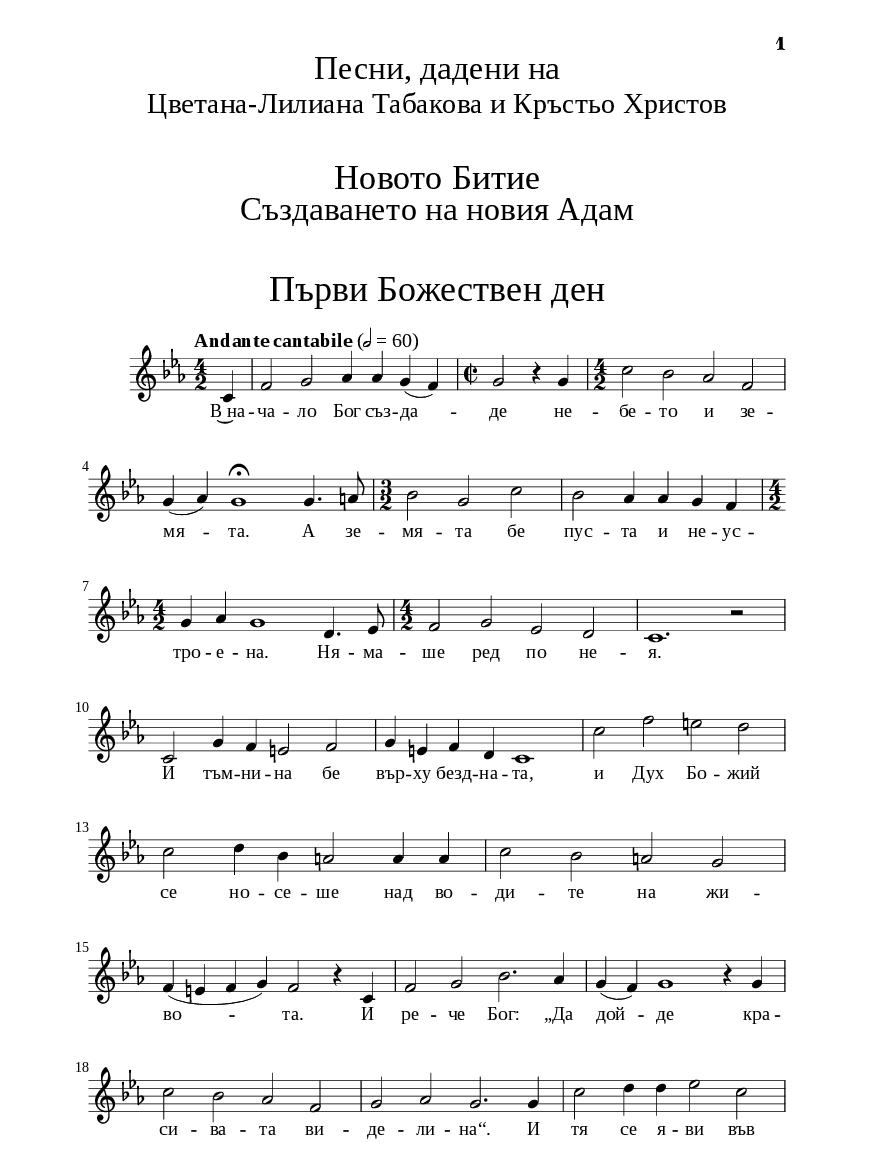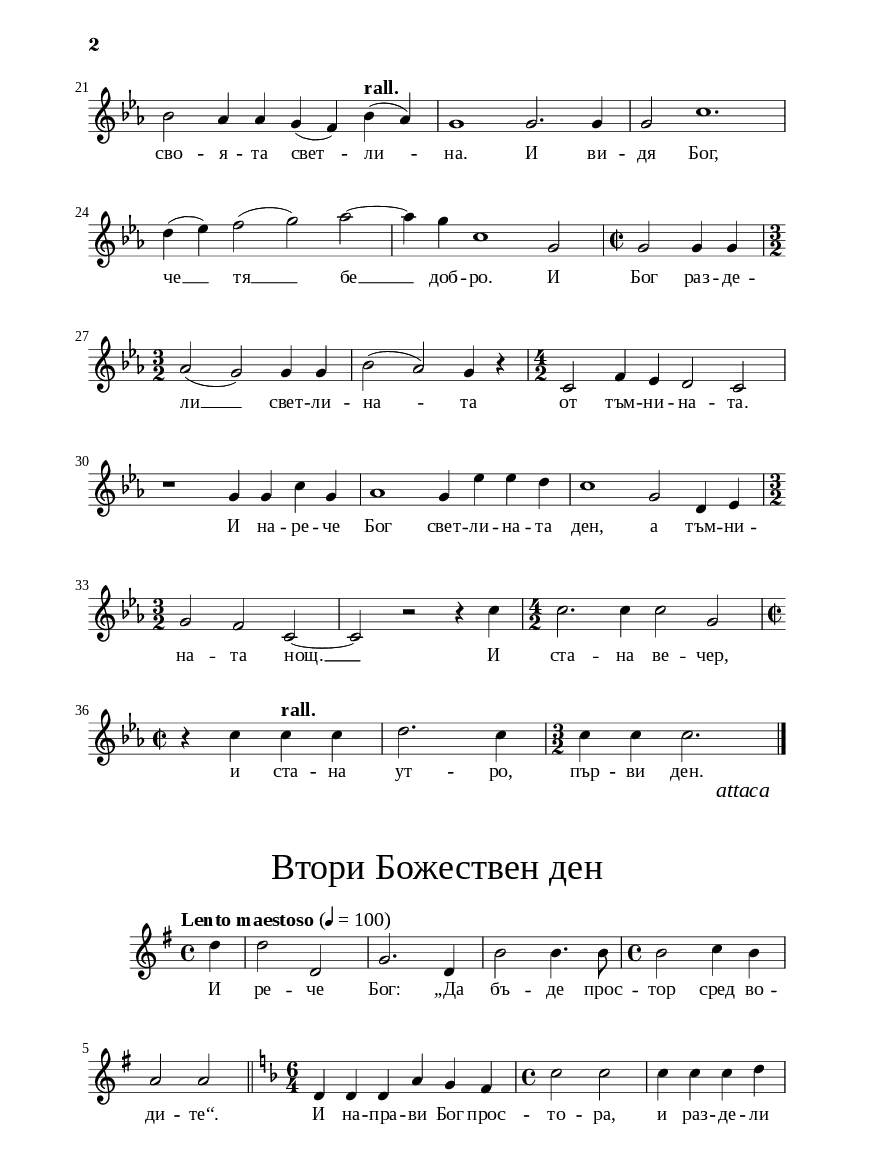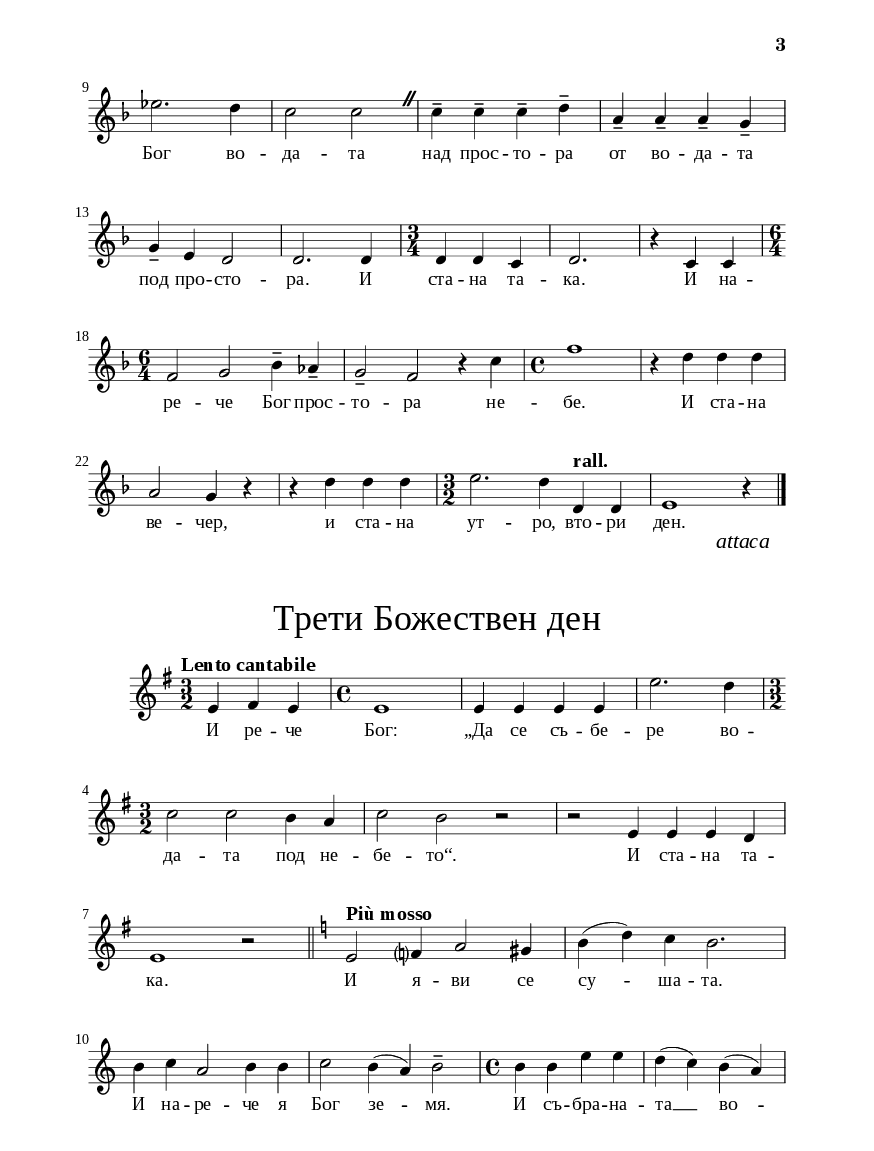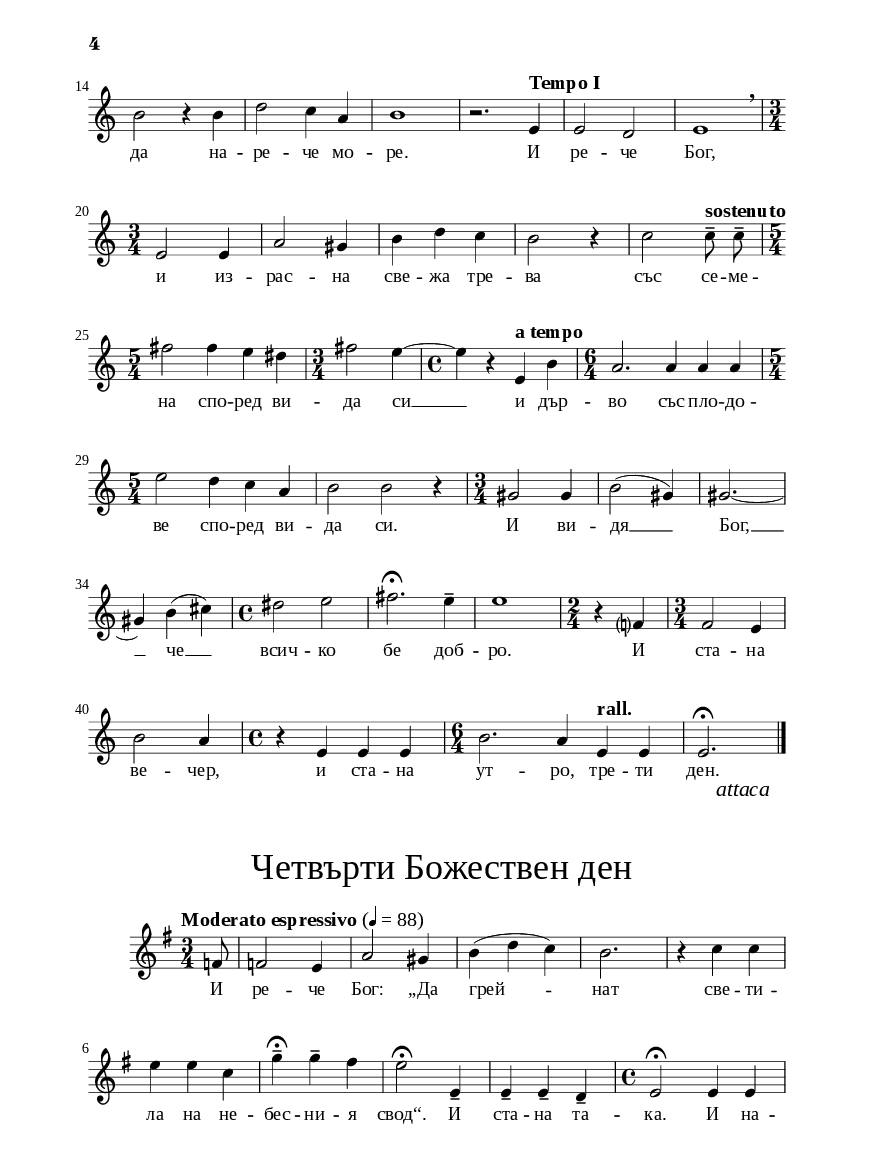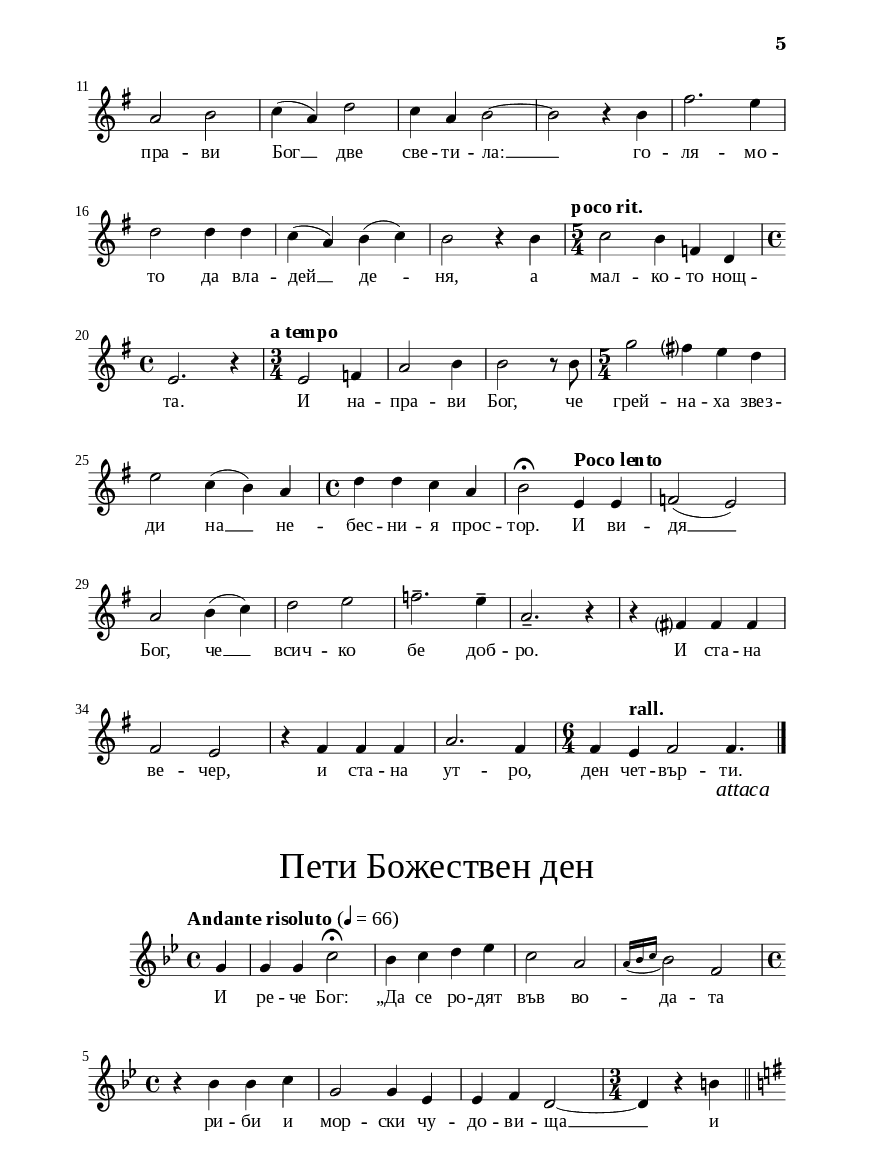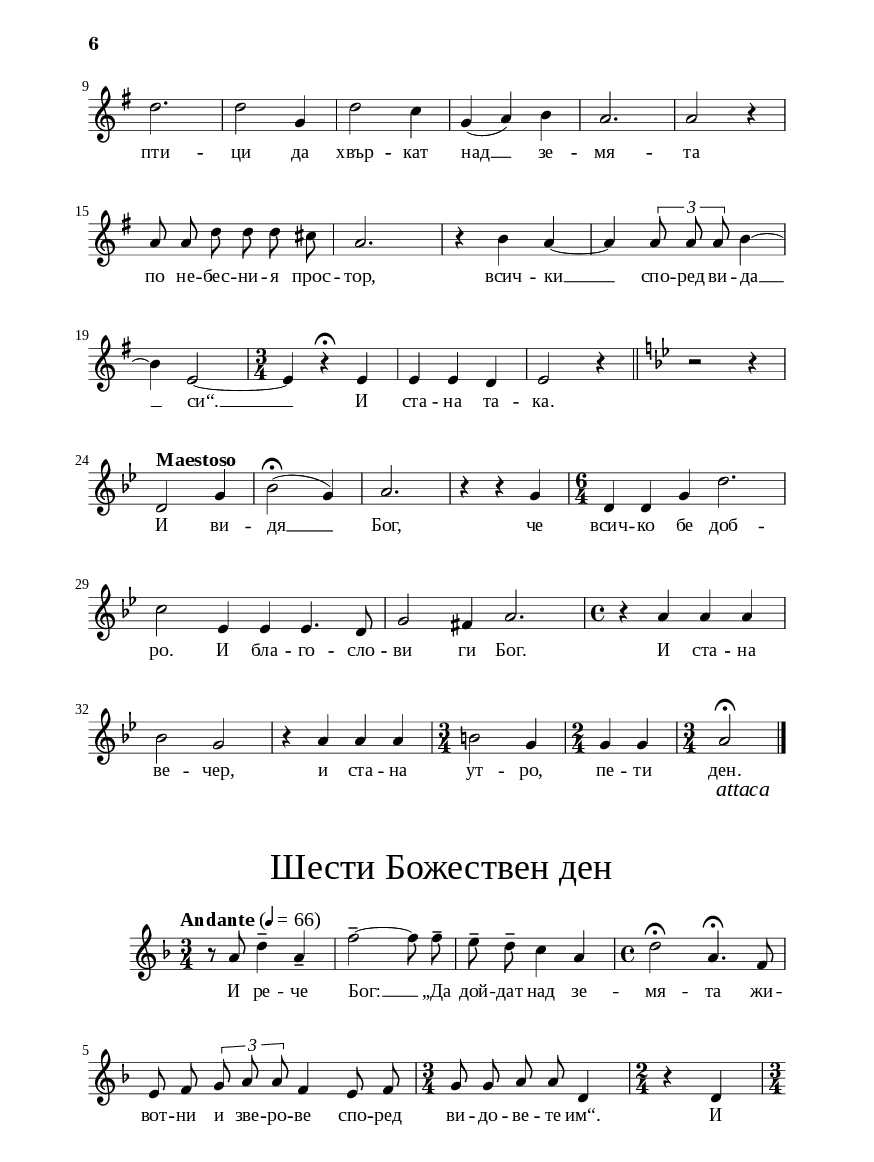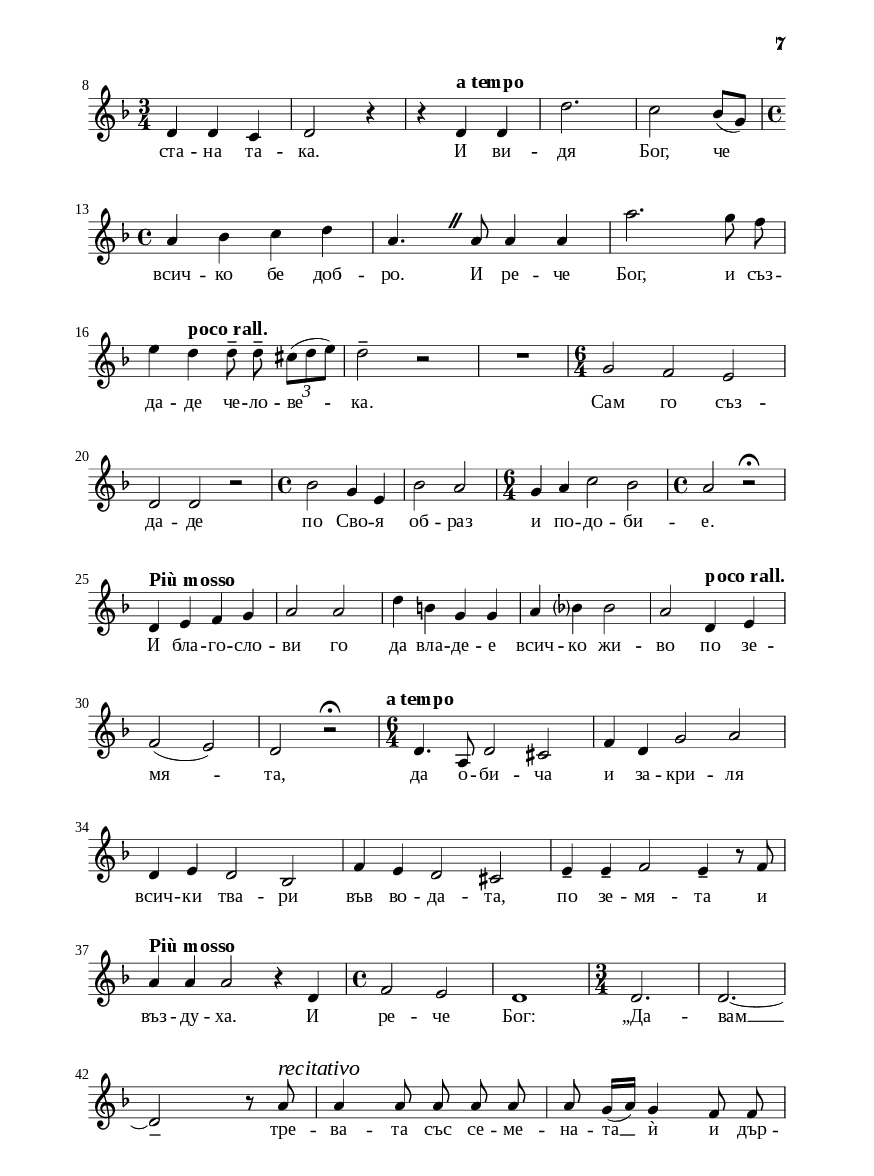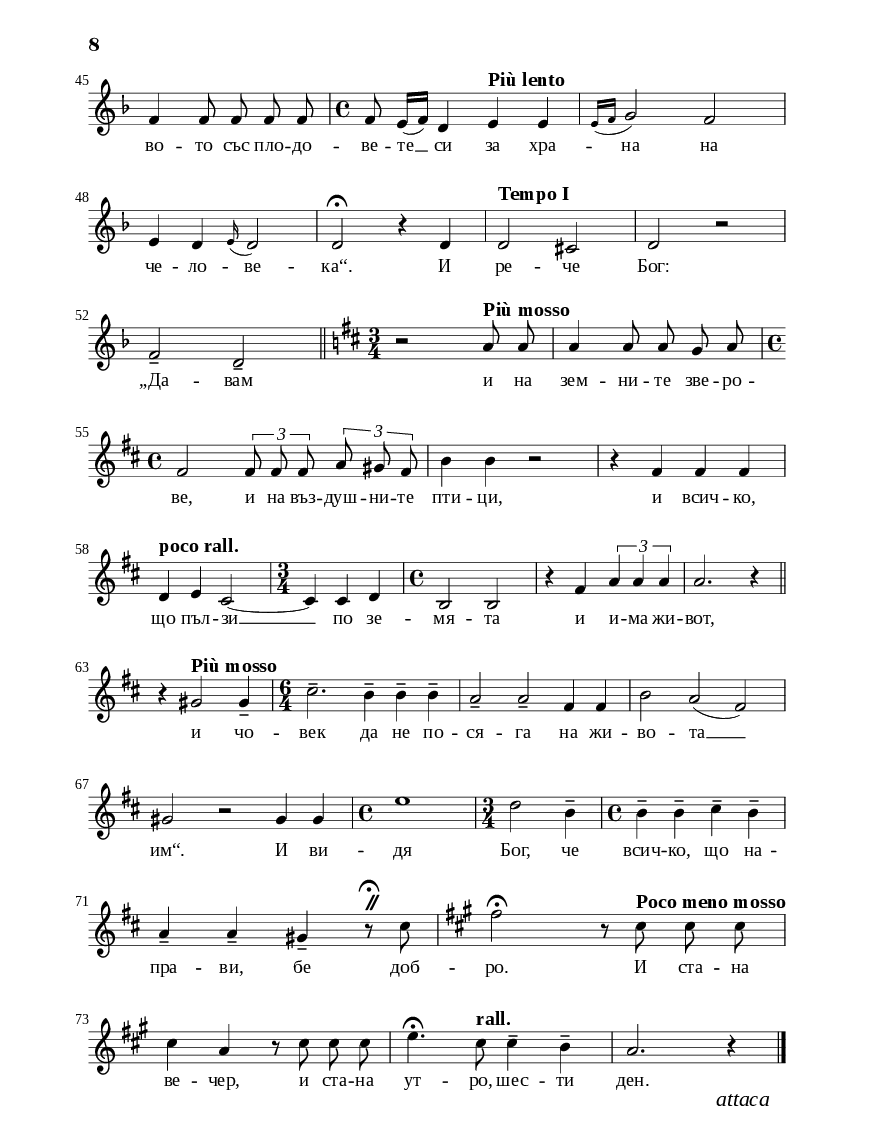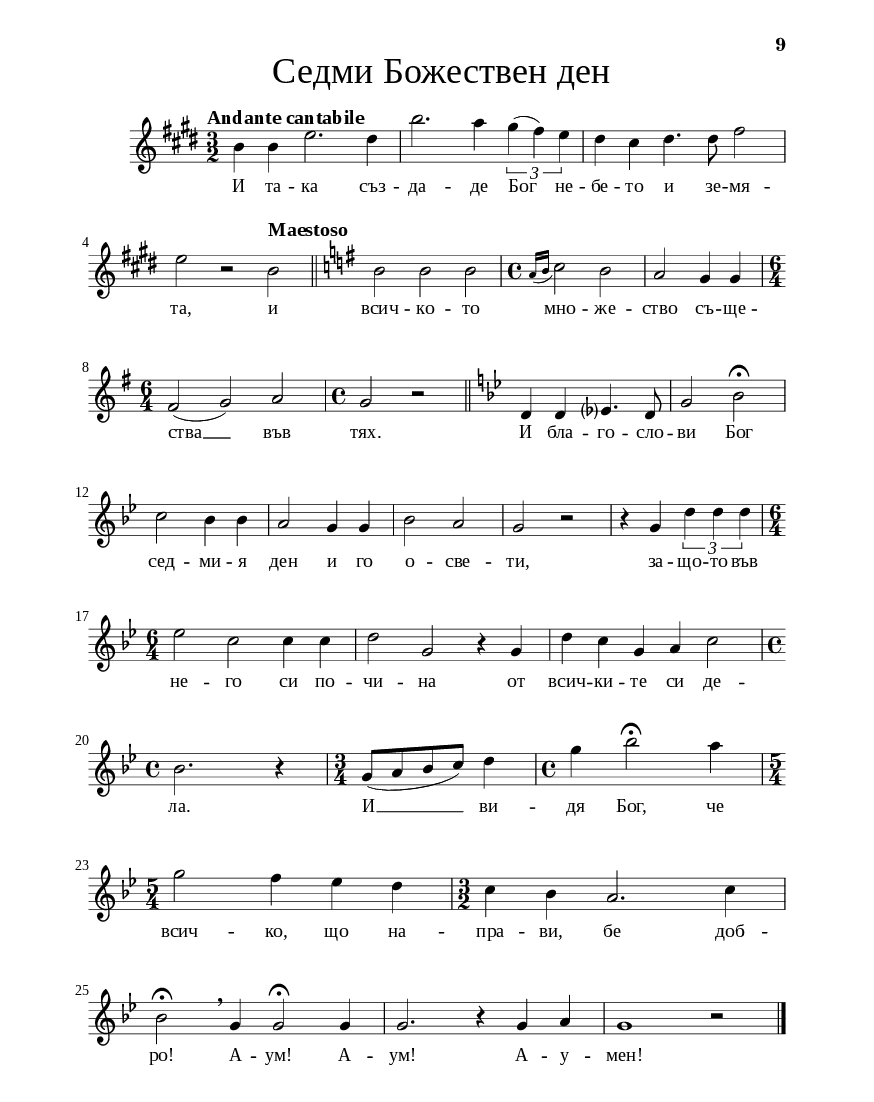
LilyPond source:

\version "2.24.4"

% include paper part and global functions
\include "include/globals.ily"

\bookpart {
  \label #'ref191
  \tocItem \markup "Новото Битие"
  \label #'ref191_1
  \tocItem \markup "     Първи Божествен ден"
  \include "include/bookpart-paper.ily"
  \markup \center-column \normal-text {
    \center-align


    \fill-line { \with-link #'ref_desc_18 \abs-fontsize #16  "Песни, дадени на" }
    \vspace #0.3
    \fill-line { \with-link #'ref_desc_18 \abs-fontsize #14  "Цветана-Лилиана Табакова и Кръстьо Христов" }
    \vspace #2
    \fill-line { \with-link #'ref_desc_18 \abs-fontsize #17  "Новото Битие" }
    \vspace #0.3
    \fill-line { \with-link #'ref_desc_18 \abs-fontsize #16  "Създаването на новия Адам" }
    \vspace #2
  }
  \paper {
      print-first-page-number = ##t
      bookpart-level-page-numbering = ##t
  print-page-number = ##t
      first-page-number = #171
}
\score {
    \include "include/score-layout.ily"
    \new Voice \absolute {
      \clef treble
      \key c \minor
      \time 4/2
      \tempoFunc "Andante cantabile" 2 "60"
      \autoBeamOff
      \partial 4
      c'4 | f'2 g'2
      as'4 as'4 g'4 ( f'4 ) | \time 2/2 g'2 r4 g'4 | % 3
      \time 4/2 c''2 bes'2 as'2 f'2 \break | % 4
      g'4 ( as'4 ) g'1 \fermata g'4. a'8 | % 5
      \time 3/2  bes'2 g'2 c''2 | % 6
      bes'2 as'4 as'4 g'4 f'4 \break | % 7
      \time 4/2  g'4 as'4 g'1 d'4. es'8 | % 8
      \time 4/2  f'2 g'2 es'2 d'2 | % 9
      c'1. r2 \break |
      c'2 g'4 f'4 e'2 f'2 | % 11
      g'4 e'4 f'4 d'4 c'1 | % 12
      c''2 f''2 e''2 d''2 \break | % 13
      c''2 d''4 bes'4 a'2 a'4 a'4 | % 14
      c''2 bes'2 a'2 g'2 \break | % 15
      f'4 ( e'4 f'4 g'4 ) f'2 r4 c'4 | % 16
      f'2 g'2 bes'2. as'4 | % 17
      g'4 ( f'4 ) g'1 r4 g'4 \break | % 18
      c''2 bes'2 as'2 f'2 | % 19
      g'2 as'2 g'2. g'4 |
      c''2 d''4 d''4 es''2 c''2 \break | % 21
      bes'2 as'4 as'4 g'4 ( f'4 )  \tempo "rall." bes'4( as'4 )
      | % 22
      g'1 g'2. g'4 | % 23
      g'2 c''1.  | \break % 24
      d''4 ( es''4 ) f''2 ( g''2 ) as''2 ~ | % 25
      as''4 g''4 c''1 g'2 | % 26
      \time 2/2  g'2 g'4 g'4 \break | % 27
      \time 3/2  as'2 ( g'2 ) g'4 g'4 | % 28
      bes'2 ( as'2 ) g'4 r4 | % 29
      \time 4/2  c'2 f'4 es'4 d'2 c'2 \break |
      r1 g'4 g'4 c''4 g'4 | % 31
      as'1 g'4 es''4 es''4 d''4 | % 32
      c''1 g'2 d'4 es'4 \break | % 33
      \time 3/2  g'2 f'2 c'2 ~ | % 34
      c'2 r2 r4 c''4 | % 35
      \time 4/2  c''2. c''4 c''2 g'2 \break | % 36
      \time 2/2  r4 c''4 \tempo "rall."  c''4c''4 | % 37
      d''2. c''4 | % 38
      \time 3/2 c''4 c''4 c''2. \bar "|."
    }

    \addlyrics {
      В~на -- ча --
      ло Бог съз -- да -- де не -- бе -- то и зе --
      мя -- та. А зе -- мя -- та бе пус -- та и не
      -- ус -- тро -- е -- на. Ня -- ма -- ше ред по
      не -- я. И тъм -- ни -- на бе вър -- ху безд --
      на -- та, и Дух Бо -- жий се но -- се -- ше
      над во -- ди -- те на жи -- во -- та. И ре --
      че Бог: „Да дой -- де кра -- си -- ва -- та ви
      -- де -- ли -- на“. И тя се я -- ви във сво --
      я -- та свет -- ли -- на. И ви -- дя Бог, че __
      тя __ бе __ доб -- ро. И Бог раз -- де -- ли __ свет --
      ли -- на -- та от тъм -- ни -- на -- та. И на --
      ре -- че Бог свет -- ли -- на -- та ден, а тъм
      -- ни -- на -- та нощ. __ И ста -- на ве -- чер, и
      ста -- на ут -- ро, пър -- ви ден.}

      \header {
        title = \titleFunc #'ref_desc_18 "Първи Божествен ден" "Părvi Božestven den"
      }

      \midi{}

    } % score

    \markup \raise #4.5 \override #'(baseline-skip . 2) {
      \column {
        \fill-line \huge \italic { "" "" \concat {"attaca" "   " }}
      }
    }
    \markup \vspace #2
    \label #'ref192
    \tocItem \markup "     Втори Божествен ден"
    \include "include/bookpart-paper.ily"
    \score {
      \include "include/score-layout.ily"
      \new Voice \absolute {
        \clef treble
        \key g \major
        \time 4/4
        \tempoFunc "Lento maestoso" 4 "100"
        \autoBeamOff
        \partial 4  d''4 | % 2
        d''2 d'2 | % 3
        g'2. d'4 | % 4
        b'2 b'4. b'8 | % 5
        \time 4/4 b'2 c''4 b'4 \break | % 6
        a'2 a'2 \bar "||"
        | % 7
        \time 6/4  | % 7
        \key d \minor
        d'4 d'4 d'4 a'4 g'4
        f'4 | % 8
        \time 4/4  | % 8
        c''2 c''2 | % 9
        c''4 c''4 c''4 d''4 \break|
        es''2. d''4  | % 11
        c''2 c''2 \caesura | % 12
        c''4 -- c''4 -- c''4 -- d''4
        -- | % 13
        a'4 -- a'4 -- a'4 -- g'4 -- \break | % 14
        g'4 -- e'4 d'2 | % 15
        d'2. d'4  | % 16
        \time 3/4  | % 16
        d'4 d'4 c'4 | % 17
        d'2. | % 18
        r4 c'4 c'4 | % 19
        \time 6/4  | % 19
        f'2 g'2 bes'4 -- as'4 -- |

        g'2 -- f'2 r4 c''4 | % 21
        \time 4/4  | % 21
        f''1  | % 22
        r4 d''4 d''4 d''4 \break | % 23
        a'2 g'4 r4 | % 24
        r4 d''4 d''4 d''4 | % 25
        \time 3/2  | % 25
        e''2. d''4 \tempo "rall." d'4
        d'4 | % 26
        e'1 r4 \bar "|."
      }

      \addlyrics {
        И
        ре -- че Бог: „Да бъ -- де прос --
        тор сред во -- ди -- те“. И на --
        пра -- ви Бог прос -- то -- ра, и
        раз -- де -- ли Бог во -- да -- та
        над прос -- то -- ра от во -- да --
        та под про -- сто -- ра. И ста --
        на та -- ка. И на -- ре -- че Бог
        прос -- то -- ра не -- бе. И ста --
        на ве -- чер, и ста -- на ут -- ро,
        вто -- ри ден.}

        \header {
          title = \titleFunc #'ref_desc_18 "Втори Божествен ден" "Vtori Božestven den"
        }

        \midi{}

      } % score

      \markup \raise #4.5 \override #'(baseline-skip . 2) {
        \column {
          \fill-line \huge \italic { "" "" \concat {"attaca" "   " }}
        }
      }
      \markup \vspace #2
      \label #'ref193
      \tocItem \markup "     Трети Божествен ден"
      \include "include/bookpart-paper.ily"
      \score {
        \include "include/score-layout.ily"

        \new Voice \absolute {
          \clef treble
          \key e \minor
          \time 3/2
          \tempo "Lento cantabile"
          \autoBeamOff
          \partial 2.
          e'4  fis'4
          e'4 | % 2
          \time 4/4  | % 2
          e'1 | % 3
          e'4  e'4  e'4  e'4 | % 4
          e''2. d''4 \break  | % 5
          \time 3/2   | % 5
          c''2 c''2 b'4  a'4 | % 6
          c''2 b'2 r2 | % 7
          r2  e'4  e'4  e'4  d'4 \break | % 8
          e'1 r2 \bar "||"
          \key a \minor | % 9
          \tempo "Più mosso"e'2 f'?4  a'2
          gis'4 |
          b'4 ( d''4 ) c''4 b'2. \break | % 11
          b'4 c''4  a'2 b'4 b'4
          | % 12
          c''2 b'4 (  a'4 ) b'2 -- | % 13
          \time 4/4  | % 13
          b'4 b'4 e''4 e''4 | % 14
          d''4 ( c''4 ) b'4 (  a'4 )
          \break | % 15
          b'2 r4 b'4 | % 16
          d''2 c''4  a'4 | % 17
          b'1 | % 18
          r2.  \tempo "Tempo I" e'4 | % 19
          e'2  d'2 |
          e'1 \breathe  \break | % 21
          \time 3/4  | % 21
          e'2  e'4  | % 22
          a'2  gis'4 | % 23
          b'4 d''4 c''4 | % 24
          b'2 r4 | % 25
          c''2 \tempo"sostenuto" c''8 --
          c''8 -- \break | % 26
          \time 5/4  | % 26
          fis''2 fis''4 e''4 dis''4 | % 27
          \time 3/4  | % 27
          fis''2 e''4 ~ | % 28
          \time 4/4  | % 28
          e''4 r4  \tempo"a tempo"e'4
          b'4 | % 29
          \time 6/4  | % 29
          a'2.  a'4  a'4  a'4 \break |
          \time 5/4  |
          e''2 d''4 c''4  a'4  | % 31
          b'2 b'2 r4 | % 32
          \time 3/4  | % 32
          gis'2  gis'4 | % 33
          b'2 (  gis'4 ) | % 34
          gis'2. ~ \break | % 35
          gis'4 b'4 ( cis''4 ) | % 36
          \time 4/4  | % 36
          dis''2 e''2  | % 37
          fis''2. ^\fermata e''4 -- | % 38
          e''1 | % 39
          \time 2/4  | % 39
          r4  f'?4 |
          \time 3/4  |
          f'2  e'4 \break | % 41
          b'2  a'4 | % 42
          \time 4/4  | % 42
          r4  e'4  e'4  e'4 | % 43
          \time 6/4  | % 43
          b'2.  a'4   % 44
          \tempo"rall."e'4 e'4 | e'2. \fermata
          \bar "|."
        }

        \addlyrics {
          И
          ре -- че Бог: „Да се съ -- бе --
          ре во -- да -- та под не -- бе --
          то“. И ста -- на та -- ка. И я --
          ви се су -- ша -- та. И на --
          ре -- че я Бог зе -- мя. И съ
          -- бра -- на -- та __  во -- да на
          -- ре -- че мо -- ре. И ре -- че
          Бог, и из -- рас -- на све -- жа
          тре -- ва със се -- ме -- на спо --
          ред ви -- да си __  и дър -- во
          със пло -- до -- ве спо -- ред ви --
          да си. И ви -- дя __  Бог, __ че __
          всич -- ко бе доб -- ро. И ста
          -- на ве -- чер, и ста -- на ут --
          ро, тре -- ти ден.}

          \header {
            title = \titleFunc #'ref_desc_18 "Трети Божествен ден" "Treti Božestven den"
          }

          \midi{}

        } % score

        \markup \raise #4.5 \override #'(baseline-skip . 2) {
          \column {
            \fill-line \huge \italic { "" "" \concat {"attaca" "   " }}
          }
        }
        \markup \vspace #2
        \label #'ref194
        \tocItem \markup "     Четвърти Божествен ден"
        \include "include/bookpart-paper.ily"
        \score {
          \include "include/score-layout.ily"

          \new Voice \absolute {
            \clef treble
            \key e \minor
            \time 3/4
            \tempoFunc "Moderato espressivo" 4 "88"
            \autoBeamOff
            \partial 8
            f'8  | % 2
            f'2  e'4 | % 3
            a'2  gis'4 | % 4
            b'4 ( d''4 c''4 ) | % 5
            b'2. | % 6
            r4 c''4 c''4 \break  | % 7
            e''4 e''4 c''4 | % 8
            g''4 ^\fermata -- g''4 -- fis''4
            | % 9
            e''2 ^\fermata  e'4 -- |
            e'4 --  e'4 --  d'4 -- | % 11
            \time 4/4  | % 11
            e'2 ^\fermata  e'4  e'4 \break | % 12
            a'2 b'2 | % 13
            c''4 (  a'4 ) d''2 | % 14
            c''4  a'4 b'2 ~ | % 15
            b'2 r4 b'4 | % 16
            fis''2. e''4 \break  | % 17
            d''2 d''4 d''4 | % 18
            c''4 (  a'4 ) b'4 ( c''4 ) | % 19
            b'2 r4 b'4 |
            \time 5/4  |
            \tempo"poco rit." c''2 b'4
            f'4  d'4 \break | % 21
            \time 4/4  | % 21
            e'2. r4 | % 22
            \time 3/4  | % 22
            \tempo"a tempo"e'2 f'4 | % 23
            a'2 b'4 | % 24
            b'2 r8 b'8 | % 25
            \time 5/4  | % 25
            g''2 fis''?4 e''4 d''4 \break  | % 26
            e''2 c''4 ( b'4 )  a'4 | % 27
            \time 4/4  | % 27
            d''4 d''4 c''4  a'4 | % 28
            b'2 ^\fermata \tempo"Poco lento" e'4
            e'4 | % 29
            f'2 (  e'2 ) \break |
            a'2 b'4 ( c''4 ) | % 31
            d''2 e''2 | % 32
            f''2. -- e''4 --  | % 33
            a'2. -- r4 | % 34
            r4  fis'?4  fis'4  fis'4 \break | % 35
            fis'2  e'2 | % 36
            r4  fis'4  fis'4  fis'4 | % 37
            a'2.  fis'4 | % 38
            \time 6/4  | % 38
            fis'4  \tempo "rall." e'4  fis'2
            fis'4. \bar "|."
          }

          \addlyrics {
            И
            ре -- че Бог: „Да грей --
            нат све -- ти -- ла на не -- бес --
            ни -- я свод“. И ста -- на та --
            ка. И на -- пра -- ви Бог __  две
            све -- ти -- ла: __  го -- ля -- мо --
            то да вла -- дей __  де -- ня,
            а мал -- ко -- то нощ -- та. И на --
            пра -- ви Бог, че грей -- на -- ха
            звез -- ди на __  не -- бес -- ни --
            я прос -- тор. И ви -- дя __  Бог,
            че __  всич -- ко бе доб -- ро. И
            ста -- на ве -- чер, и ста -- на
            ут -- ро, ден чет -- вър -- ти.}

            \header {
              title = \titleFunc #'ref_desc_18 " Четвърти Божествен ден" "Četvărti Božestven den"
            }

            \midi{}

          } % score

          \markup \raise #4.5 \override #'(baseline-skip . 2) {
            \column {
              \fill-line \huge \italic { "" "" \concat {"attaca" "   " }}
            }
          }
          \markup \vspace #2
          \label #'ref195
          \tocItem \markup "     Пети Божествен ден "
          \include "include/bookpart-paper.ily"
          \score {
            \include "include/score-layout.ily"

            \new Voice \absolute {
              \clef treble
              \key g \minor
              \time 4/4
              \tempoFunc "Andante risoluto" 4 "66"
              \autoBeamOff
              \partial 4
              g'4
              | % 146
              g'4 g'4 c''2 ^\fermata | % 147
              bes'4  c''4  d''4  es''4 | % 148
              c''2 a'2 | % 149
              \acciaccatura {  a'16 [ bes' c''] } bes'2 f'2 |
              \time 4/4
              r4  bes'4  bes'4  c''4 | % 151
              g'2 g'4 es'4 | % 152
              es'4 f'4 d'2 ~ | % 153
              \time 3/4  | % 153
              d'4 r4  b'4 \bar "||"
              \break | % 154
              \key g \major | % 154
              d''2. | % 155
              d''2 g'4 | % 156
              d''2  c''4 | % 157
              g'4 ( a'4 )  b'4 | % 158
              a'2. | % 159
              a'2 r4 \break |
              a'8 a'8  d''8  d''8  d''8
              cis''8 | % 161
              a'2. | % 162
              r4  b'4 a'4 ~ | % 163
              a'4 %\once \omit TupletBracket
              \times 2/3  {
                a'8 a'8 a'8
              }
              b'4 ~ \break | % 164
              b'4 e'2 ~  | % 165
              \time 3/4 e'4 r4 ^\fermata e'4 | % 166
              e'4 e'4 d'4 | % 167
              e'2 r4 \bar "||"
              \key bes \major | % 168
              r2 r4 | \break % 169
              \tempo "Maestoso" d'2 g'4 |

              bes'2 ( ^\fermata g'4 ) | % 171
              a'2. | % 172
              r4 r4 g'4 | % 173
              \time 6/4  | % 173
              d'4 d'4 g'4  d''2. \break | % 174
              c''2 es'4 es'4 es'4. d'8 | % 175
              g'2 fis'4 a'2. | % 176
              \time 4/4  | % 176
              r4 a'4 a'4 a'4 | \break % 177
              bes'2 g'2 | % 178
              r4 a'4 a'4 a'4 | % 179
              \time 3/4  | % 179
              b'2 g'4 |
              \time 2/4  |
              g'4 g'4 | % 181
              \time 3/4 | % 181
              a'2 \fermata \bar "|."
            }

            \addlyrics {
              И ре -- че Бог:
              „Да се ро -- дят във во --
              да -- та ри -- би и мор -- ски
              чу -- до -- ви -- ща __  и пти -- ци
              да хвър -- кат над __  зе -- мя --
              та по не -- бес -- ни -- я прос --
              тор, всич -- ки __  спо -- ред ви --
              да __ си“. __  И ста -- на та --
              ка. И ви -- дя __  Бог, че всич --
              ко бе доб -- ро. И бла -- го --
              сло -- ви ги Бог. И ста -- на ве
              -- чер, и ста -- на ут -- ро, пе --
              ти ден.}

              \header {
                title = \titleFunc #'ref_desc_18 "Пети Божествен ден" "Peti Božestven den"
              }

              \midi{}

            } % score

            \markup \raise #4.5 \override #'(baseline-skip . 2) {
              \column {
                \fill-line \huge \italic { "" "" \concat {"attaca" "   " }}
              }
            }
            \markup \vspace #2

            \label #'ref195
            \tocItem \markup "     Шести Божествен ден "

            \include "include/bookpart-paper.ily"
            \score {
              \include "include/score-layout.ily"

              \new Voice \absolute {
                \clef treble
                \key d \minor
                \time 3/4
                \tempoFunc "Andante" 4 "66"
                \autoBeamOff
                r8 a'8  d''4 -- a'4 --
                | % 183
                f''2 ~ --  f''8  f''8 -- | % 184
                e''8 --  d''8 --  c''4 a'4 | % 185
                \time 4/4  | % 185
                d''2 ^\fermata a'4. ^\fermata f'8 \break | % 186
                e'8 f'8
                \times 2/3  {
                  g'8  a'8 a'8
                }
                f'4 e'8 f'8 | % 187
                \time 3/4  | % 187
                g'8 g'8 a'8 a'8 d'4 | % 188
                \time 2/4  | % 188
                r4 d'4  \break | % 189
                \time 3/4  | % 189
                d'4 d'4 c'4 |
                d'2 r4 | % 191
                r4 \tempo "a tempo" d'4  d'4 | % 192
                d''2. | % 193
                c''2 bes'8 ( [ g'8 ) ] \break | % 194
                \time 4/4  | % 194
                a'4  bes'4  c''4  d''4  | % 195
                a'4.\caesura a'8 a'4 a'4 | % 196
                a''2.  g''8 f''8 \break | % 197
                e''4 \tempo "poco rall." d''4
                d''8 --  d''8 -- \once \omit TupletBracket
                \times 2/3  {
                  cis''8 ( [  d''8  e''8 ) ]
                } |
                d''2  -- r2 | % 199
                R1 |
                \time 6/4  |
                g'2 f'2 e'2 \break | % 201
                d'2 d'2 r2  | % 202
                \time 4/4  | % 202
                bes'2 g'4 e'4 | % 203
                bes'2 a'2 | % 204
                \time 6/4  | % 204
                g'4 a'4  c''2  bes'2 | % 205
                \time 4/4  | % 205
                a'2 r2 ^\fermata \break | % 206
                \tempo"Più mosso" d'4 e'4 f'4
                g'4 | % 207
                a'2 a'2 | % 208
                d''4  b'4 g'4 g'4 | % 209
                a'4  bes'?4  bes'2 |
                a'2 \tempo"poco rall." d'4 e'4 \break  | % 211
                f'2 ( e'2 ) | % 212
                d'2 r2 ^\fermata | % 213
                \time 6/4  | % 213
                \tempo "a tempo" d'4. a8 d'2
                cis'2 | % 214
                f'4 d'4 g'2 a'2 \break | % 215
                d'4 e'4 d'2 bes2 | % 216
                f'4 e'4 d'2 cis'2 | % 217
                e'4 -- e'4 -- f'2 e'4 -- r8
                f'8 \break | % 218
                \tempo "Più mosso" a'4 a'4 a'2 r4
                d'4 | % 219
                \time 4/4  | % 219
                f'2 e'2 |
                d'1  | % 221
                \time 3/4  | % 221
                d'2. | % 222
                d'2. ~ \break | % 223
                d'2 r8  a'8^\markup{\huge \italic { recitativo } } | % 224
                a'4 a'8 a'8 a'8 a'8 | % 225
                a'8 g'16 ( [ a'16 ) ] g'4 f'8
                f'8 \break | % 226
                f'4 f'8 f'8 f'8 f'8  | % 227
                \time 4/4  | % 227
                f'8 e'16 ( [ f'16 ) ] d'4 \tempo"Più lento" e'4  e'4 |
                \grace { e'16 [ ( f' ]  } g'2 ) f'2 | \break
                e'4 d' \grace {
                  e'16 (
                } d'2 ) |
                d'2 \fermata r4 d'4 |
                \tempo"Tempo I" d'2 cis'2 | % 232
                d'2 r2 | \break % 233
                f'2 -- d'2 -- |  \bar "||"  % 234
                \time 3/4  | % 234
                \key d \major r2 \tempo"Più mosso" a'8 a'8  | % 235
                a'4 a'8 a'8 g'8 a'8  | % 236
                \time 4/4  | \break  % 236
                fis'2
                \times 2/3  {
                  fis'8  fis'8 fis'8
                }
                \times 2/3  {
                  a'8  gis'8 fis'8
                }
                |  % 237
                b'4  b'4 r2  | % 238
                r4 fis'4 fis'4 fis'4  | \break % 239
                \tempo "poco rall." d'4 e'4 cis'2~ |
                \time 3/4  |
                cis'4 cis'4 d'4 |  % 241
                \time 4/4  | % 241
                b2 b2 |  % 242
                r4 fis'4 \times 2/3 {
                  a'4 a'4 a'4
                }
                | % 243
                a'2. r4 | \bar "||" \break % 244
                r4 \tempo "Più mosso" gis'2 gis'4 -- |  % 245
                \time 6/4  | % 245
                cis''2. --  b'4 --  b'4 --  b'4
                -- |  % 246
                a'2 -- a'2 -- fis'4 fis'4
                | % 247
                b'2 a'2 ( fis'2 )  |  \break % 248
                gis'2 r2 gis'4 gis'4 | % 249
                \time 4/4  | % 249
                e''1 |
                \time 3/4  |
                d''2  b'4 -- | % 251
                \time 4/4  | % 251
                b'4 --  b'4 --  cis''4 --  b'4
                -- | \break  % 252
                a'4 -- a'4 -- gis'4 -- r8
                ^\markup {
                  \musicglyph #"scripts.caesura.straight"
                }
                ^\fermata
                cis''8  |  % 253
                \key a \major
                fis''2 ^\fermata r8  \tempo"Poco meno mosso" cis''8
                cis''8  cis''8 | \break % 254
                cis''4 a'4 r8  cis''8  cis''8
                cis''8 | % 255
                e''4. ^\fermata  \tempo"rall." cis''8
                cis''4 --  b'4 -- | % 256
                a'2. r4 \bar "|."


              }
              \addlyrics {
                И ре -- че Бог: __  „Да
                дой -- дат над зе -- мя -- та жи --
                вот -- ни и зве -- ро -- ве спо --
                ред ви -- до -- ве -- те им“. И
                ста -- на та -- ка. И ви -- дя Бог,
                че  всич -- ко бе доб -- ро. И
                ре -- че Бог, и съз -- да -- де че
                -- ло -- ве --  ка. Сам го съз
                -- да -- де по Сво -- я об -- раз и
                по -- до -- би -- е. И бла -- го --
                сло -- ви го да вла -- де -- е
                всич -- ко жи -- во по зе -- мя
                -- та, да о -- би -- ча и за --
                кри -- ля всич -- ки тва -- ри във
                во -- да -- та, по зе -- мя -- та и
                въз -- ду -- ха. И ре -- че Бог:
                „Да -- вам  __ тре -- ва -- та
                със се -- ме -- на -- та __  ѝ и
                дър -- во -- то със пло -- до -- ве
                -- те __  си за хра --
                на на че -- ло --  ве -- ка“. И ре --
                че Бог: „Да -- вам и на зем --
                ни -- те зве -- ро -- ве, и на въз
                -- душ -- ни -- те пти -- ци, и всич
                -- ко, що пъл -- зи __ по зе -- мя
                -- та и и -- ма жи -- вот, и чо --
                век да не по -- ся -- га на жи --
                во -- та __ им“. И ви -- дя Бог,
                че всич -- ко, що на -- пра -- ви,
                бе доб -- ро. И ста -- на ве --
                чер, и ста -- на ут -- ро, шес --
                ти ден.
              }

              \header {
                title = \titleFunc #'ref_desc_18 " Шести Божествен ден" "Šesti Božestven den"
              }

              \midi{}

            } % score

            \markup \raise #4.5 \override #'(baseline-skip . 2) {
              \column {
                \fill-line \huge \italic { "" "" \concat {"attaca" "   " }}
              }
            }
            \pageBreak
            \label #'ref199
            \tocItem \markup "     Седми Божествен ден"
            \include "include/bookpart-paper.ily"
            \score {
              \include "include/score-layout.ily"

              \new Voice \absolute {
                \clef treble
                \key e \major
                \time 3/2
                \tempo "Andante cantabile"
                \autoBeamOff
                b'4  b'4 e''2.  dis''4 | % 258
                b''2.  a''4 \times 2/3 {
                  gis''4 (  fis''4 )  e''4
                }
                | % 259
                dis''4  cis''4  dis''4.  dis''8
                fis''2 \break |
                e''2 r2   \tempo "Maestoso" b'2  \bar
                "||"
                \key g \major | % 261
                b'2  b'2  b'2 | % 262
                \time 4/4  |

                \grace { a'16 ([b'16] } c''2) b'2 | a'2 g'4 g'4 | \break

                \time 6/4  | % 264
                fis'2 ( g'2 ) a'2 | % 265
                \time 4/4  | % 265
                g'2 r2 \bar "||"
                \key g \minor | % 266
                d'4 d'4 es'?4. d'8 | % 267
                g'2  bes'2 ^\fermata \break | % 268
                c''2  bes'4  bes'4 | % 269
                a'2 g'4 g'4 |
                bes'2 a'2 | % 271
                g'2 r2 | % 272
                r4 g'4 \times 2/3 {
                  d''4  d''4  d''4
                }
                \break | % 273
                \time 6/4  | % 273
                es''2  c''2  c''4  c''4 | % 274
                d''2 g'2 r4 g'4 | % 275
                d''4  c''4 g'4 a'4  c''2
                \break | % 276
                \time 4/4  | % 276
                bes'2. r4 | % 277
                \time 3/4  | % 277
                g'8 ( [ a'8 bes'8 c''8  ])
                d''4 | % 278
                \time 4/4  | % 278
                g''4  bes''2 ^\fermata  a''4 \break | % 279
                \time 5/4  | % 279
                g''2  f''4  es''4  d''4 |
                \time 3/2  |
                c''4  bes'4 a'2.  c''4 \break | % 281
                bes'2 ^\fermata \breathe g'4 g'2 ^\fermata
                g'4 | % 282
                g'2. r4 g'4 a'4 | % 283
                g'1 r2 \bar "|."
              }
              \addlyrics {
                И та -- ка съз -- да -- де
                Бог не -- бе -- то и зе -- мя --
                та, и всич -- ко -- то
                мно -- же -- ство съ -- ще -- ства __  във
                тях. И бла -- го -- сло -- ви Бог
                сед -- ми -- я ден и го о -- све --
                ти, за -- що -- то във не -- го си
                по -- чи -- на от всич -- ки -- те
                си де -- ла. И __    ви -- дя
                Бог, че всич -- ко, що на -- пра --
                ви, бе доб -- ро! А -- ум! А -- ум!
                А -- у -- мен!}

                \header {
                  title = \titleFunc #'ref_desc_18 " Седми Божествен ден" "Sedmi Božestven den"
                }

                \midi{}

              } % score


            } % bookpart

            % Più mosso
            %
